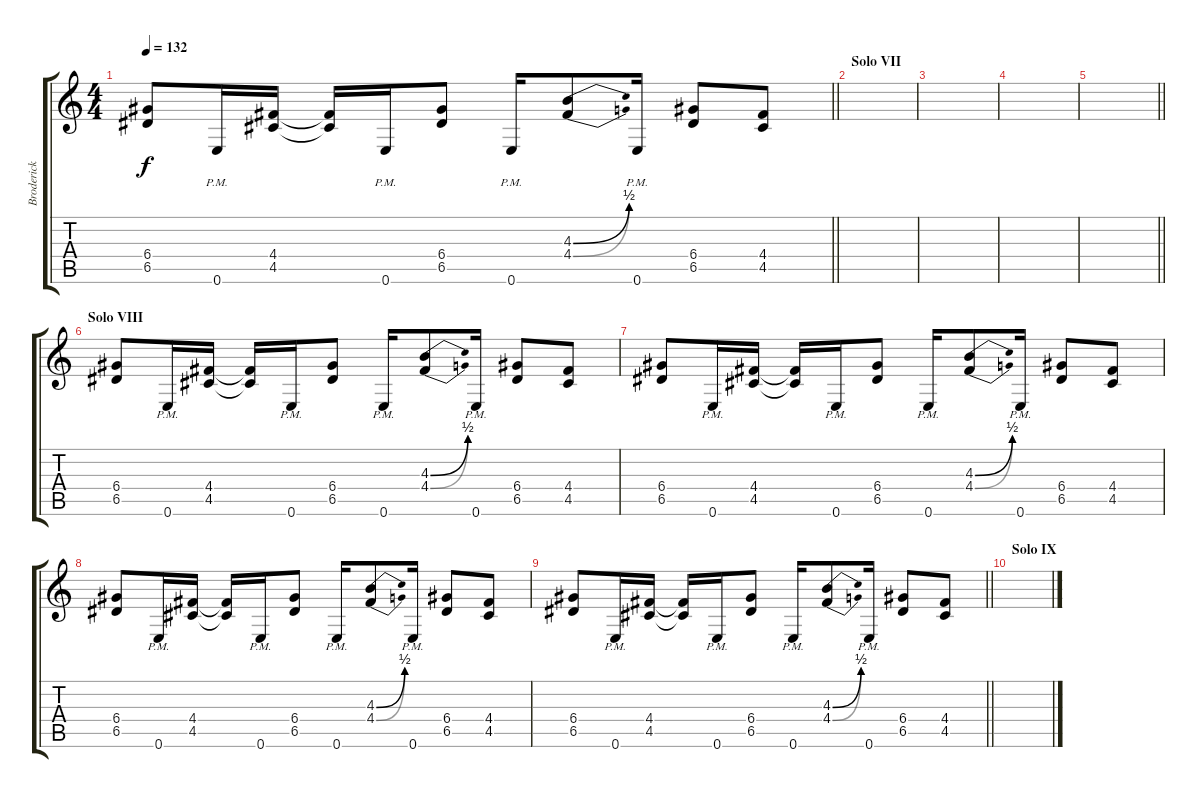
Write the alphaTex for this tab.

\track ("Broderick Rhythm" "Broderick ") {instrument distortionguitar}
\staff {score tabs}
\tuning (E4 B3 G3 D3 A2 E2) {hide}
\ts (4 4)
\tempo 132
\clef g2
\barLineRight lightlight
\ks c
(6.4 6.5).8{dy f} 0.6{pm}.16 (4.4 4.5).16 (4.4{t} 4.5{t}).16 0.6{pm}.16 (6.4 6.5).8 0.6{pm}.16 (4.3{be (bend 0 0 60 2)} 4.4{be (bend 0 0 60 2)}).8 0.6{pm}.16 (6.4 6.5).8 (4.4 4.5).8 |
\section ("" "Solo VII")
|
|
|
\barLineRight lightlight
|
\section ("" "Solo VIII")
(6.4 6.5).8 0.6{pm}.16 (4.4 4.5).16 (4.4{t} 4.5{t}).16 0.6{pm}.16 (6.4 6.5).8 0.6{pm}.16 (4.3{be (bend 0 0 60 2)} 4.4{be (bend 0 0 60 2)}).8 0.6{pm}.16 (6.4 6.5).8 (4.4 4.5).8 |
(6.4 6.5).8 0.6{pm}.16 (4.4 4.5).16 (4.4{t} 4.5{t}).16 0.6{pm}.16 (6.4 6.5).8 0.6{pm}.16 (4.3{be (bend 0 0 60 2)} 4.4{be (bend 0 0 60 2)}).8 0.6{pm}.16 (6.4 6.5).8 (4.4 4.5).8 |
(6.4 6.5).8 0.6{pm}.16 (4.4 4.5).16 (4.4{t} 4.5{t}).16 0.6{pm}.16 (6.4 6.5).8 0.6{pm}.16 (4.3{be (bend 0 0 60 2)} 4.4{be (bend 0 0 60 2)}).8 0.6{pm}.16 (6.4 6.5).8 (4.4 4.5).8 |
\barLineRight lightlight
(6.4 6.5).8 0.6{pm}.16 (4.4 4.5).16 (4.4{t} 4.5{t}).16 0.6{pm}.16 (6.4 6.5).8 0.6{pm}.16 (4.3{be (bend 0 0 60 2)} 4.4{be (bend 0 0 60 2)}).8 0.6{pm}.16 (6.4 6.5).8 (4.4 4.5).8 |
\section ("" "Solo IX")
